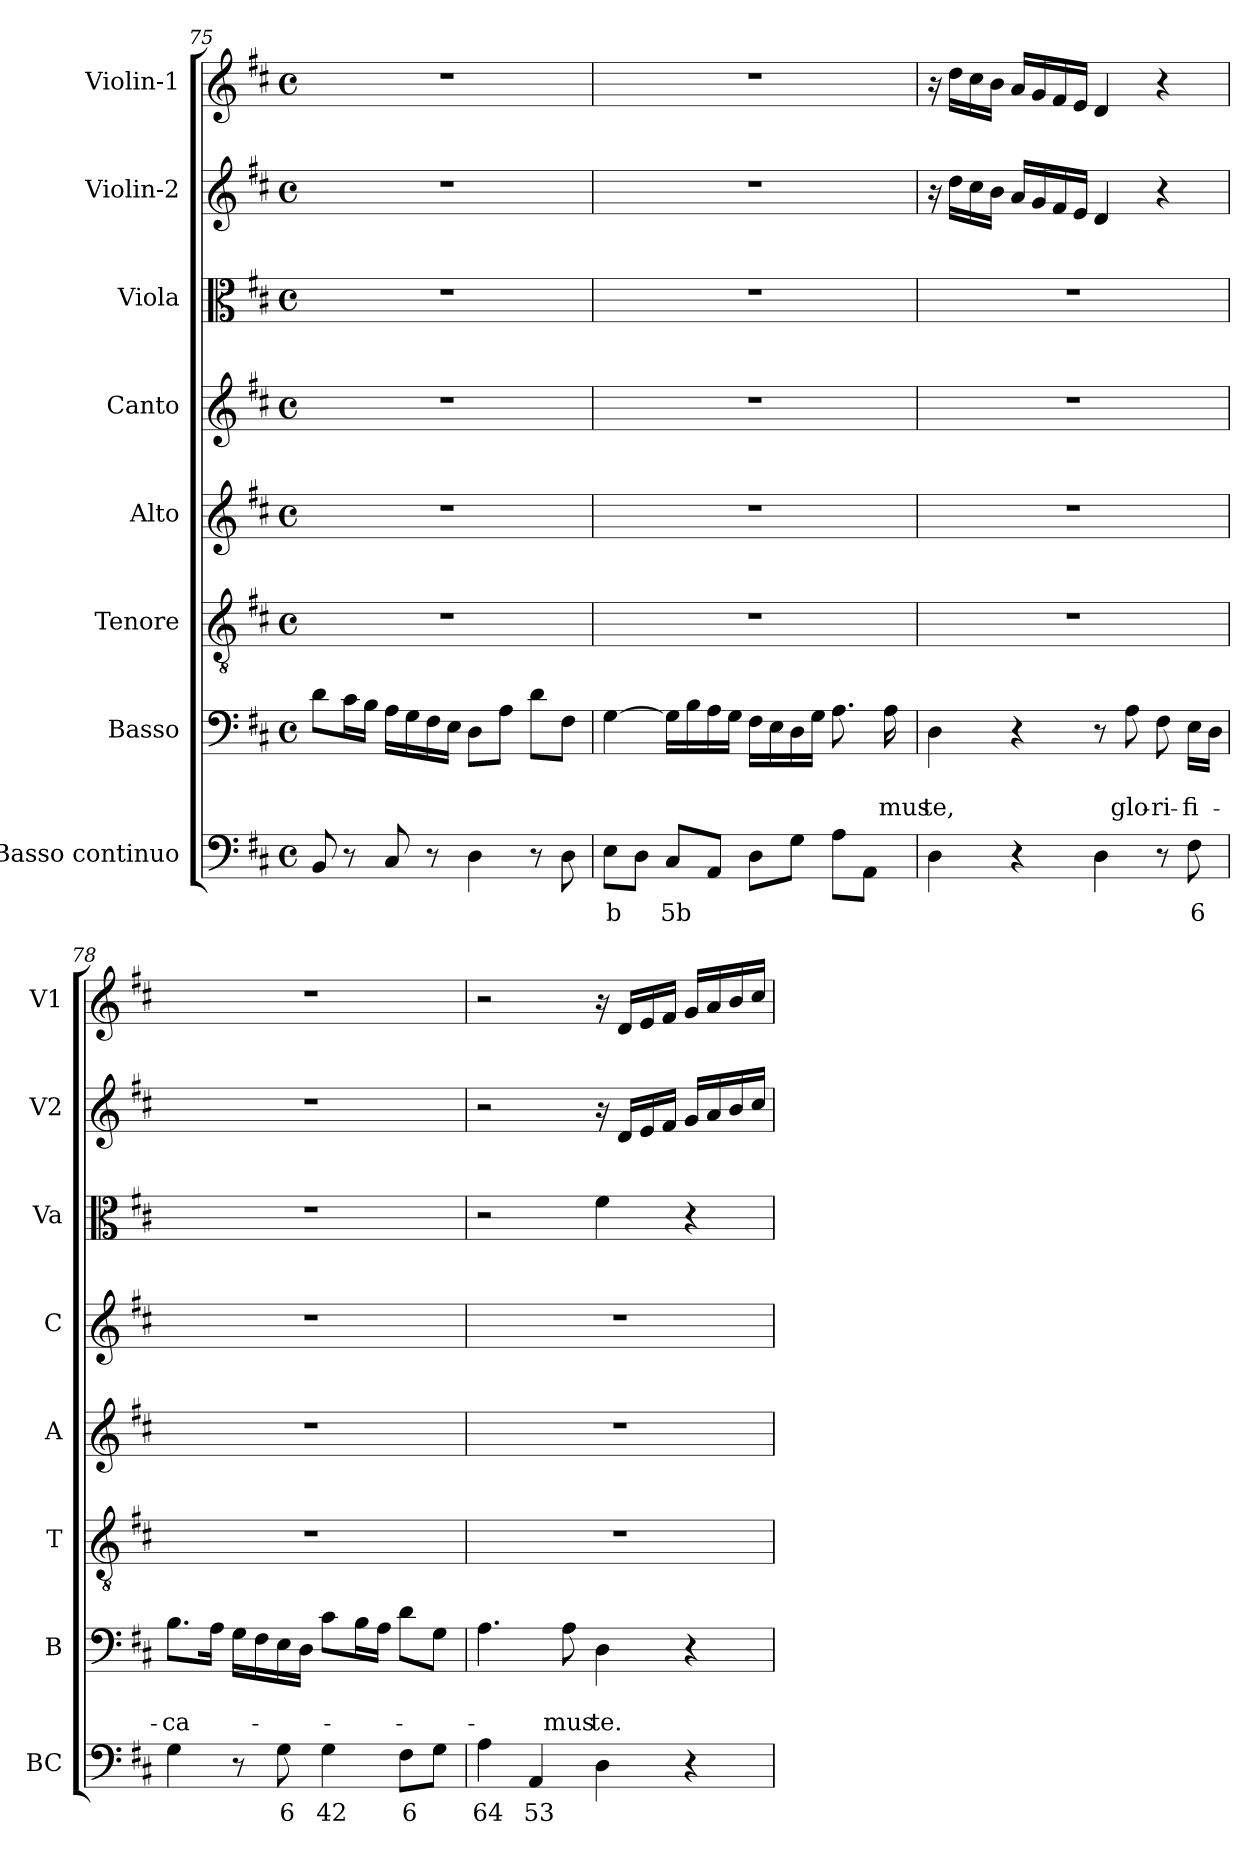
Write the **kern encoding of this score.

**kern	**text	**kern	**text	**text	**kern	**kern	**kern	**kern	**kern	**kern
*part8	*part8	*part7	*part7	*part7	*part6	*part5	*part4	*part3	*part2	*part1
*staff8	*staff8	*staff7	*staff7	*staff7	*staff6	*staff5	*staff4	*staff3	*staff2	*staff1
*I"Basso continuo	*	*I"Basso	*	*	*I"Tenore	*I"Alto	*I"Canto	*I"Viola	*I"Violin-2	*I"Violin-1
*I'BC	*	*I'B	*	*	*I'T	*I'A	*I'C	*I'Va	*I'V2	*I'V1
!!LO:LB:g=z
*clefF4	*	*clefF4	*	*	*clefGv2	*clefG2	*clefG2	*clefC3	*clefG2	*clefG2
*k[f#c#]	*	*k[f#c#]	*	*	*k[f#c#]	*k[f#c#]	*k[f#c#]	*k[f#c#]	*k[f#c#]	*k[f#c#]
*D:	*	*D:	*	*	*D:	*D:	*D:	*D:	*D:	*D:
*M4/4	*	*M4/4	*	*	*M4/4	*M4/4	*M4/4	*M4/4	*M4/4	*M4/4
*met(c)	*	*met(c)	*	*	*met(c)	*met(c)	*met(c)	*met(c)	*met(c)	*met(c)
=75	=75	=75	=75	=75	=75	=75	=75	=75	=75	=75
8BB/	.	8d\L	.	.	1r	1r	1r	1r	1r	1r
8r	.	16c#\L	.	.	.	.	.	.	.	.
.	.	16B\JJ	.	.	.	.	.	.	.	.
8C#/	.	16A\LL	.	.	.	.	.	.	.	.
.	.	16G\	.	.	.	.	.	.	.	.
8r	.	16F#\	.	.	.	.	.	.	.	.
.	.	16E\JJ	.	.	.	.	.	.	.	.
4D\	.	8D\L	.	.	.	.	.	.	.	.
.	.	8A\J	.	.	.	.	.	.	.	.
8r	.	8d\L	.	.	.	.	.	.	.	.
8D\	.	8F#\J	.	.	.	.	.	.	.	.
=76	=76	=76	=76	=76	=76	=76	=76	=76	=76	=76
!	!LO:LY:b	!	!	!	!	!	!	!	!	!
8E\L	b	[4G\	.	.	1r	1r	1r	1r	1r	1r
8D\J	.	.	.	.	.	.	.	.	.	.
!	!LO:LY:b	!	!	!	!	!	!	!	!	!
8C#/L	5b	16G\LL]	.	.	.	.	.	.	.	.
.	.	16B\	.	.	.	.	.	.	.	.
8AA/J	.	16A\	.	.	.	.	.	.	.	.
.	.	16G\JJ	.	.	.	.	.	.	.	.
8D\L	.	16F#\LL	.	.	.	.	.	.	.	.
.	.	16E\	.	.	.	.	.	.	.	.
8G\J	.	16D\	.	.	.	.	.	.	.	.
.	.	16G\JJ	.	.	.	.	.	.	.	.
8A\L	.	8.A\	.	.	.	.	.	.	.	.
8AA\J	.	.	.	.	.	.	.	.	.	.
!	!	!	!	!LO:LY:b	!	!	!	!	!	!
.	.	16A\	.	-mus	.	.	.	.	.	.
=77	=77	=77	=77	=77	=77	=77	=77	=77	=77	=77
!	!	!	!	!LO:LY:b	!	!	!	!	!	!
4D\	.	4D\	.	te,	1r	1r	1r	1r	16r	16r
.	.	.	.	.	.	.	.	.	16dd\LL	16dd\LL
.	.	.	.	.	.	.	.	.	16cc#\	16cc#\
.	.	.	.	.	.	.	.	.	16b\JJ	16b\JJ
4r	.	4r	.	.	.	.	.	.	16a/LL	16a/LL
.	.	.	.	.	.	.	.	.	16g/	16g/
.	.	.	.	.	.	.	.	.	16f#/	16f#/
.	.	.	.	.	.	.	.	.	16e/JJ	16e/JJ
4D\	.	8r	.	.	.	.	.	.	4d/	4d/
!	!	!	!	!LO:LY:b	!	!	!	!	!	!
.	.	8A\	.	glo-	.	.	.	.	.	.
!	!	!	!	!LO:LY:b	!	!	!	!	!	!
8r	.	8F#\	.	-ri-	.	.	.	.	4r	4r
!	!LO:LY:b	!	!	!LO:LY:b	!	!	!	!	!	!
8F#\	6	16E\LL	.	-fi-	.	.	.	.	.	.
.	.	16D\JJ	.	.	.	.	.	.	.	.
=78	=78	=78	=78	=78	=78	=78	=78	=78	=78	=78
!	!	!	!	!LO:LY:b	!	!	!	!	!	!
4G\	.	8.B\L	.	-ca-	1r	1r	1r	1r	1r	1r
.	.	16A\Jk	.	.	.	.	.	.	.	.
8r	.	16G\LL	.	.	.	.	.	.	.	.
.	.	16F#\	.	.	.	.	.	.	.	.
!	!LO:LY:b	!	!	!	!	!	!	!	!	!
8G\	6	16E\	.	.	.	.	.	.	.	.
.	.	16D\JJ	.	.	.	.	.	.	.	.
!	!LO:LY:b	!	!	!	!	!	!	!	!	!
4G\	42	8c#\L	.	.	.	.	.	.	.	.
.	.	16B\L	.	.	.	.	.	.	.	.
.	.	16A\JJ	.	.	.	.	.	.	.	.
!	!LO:LY:b	!	!	!	!	!	!	!	!	!
8F#\L	6	8d\L	.	.	.	.	.	.	.	.
8G\J	.	8G\J	.	.	.	.	.	.	.	.
!!LO:PB:g=z
=79	=79	=79	=79	=79	=79	=79	=79	=79	=79	=79
!	!LO:LY:b	!	!	!	!	!	!	!	!	!
4A\	64	4.A\	.	.	1r	1r	1r	2r	2r	2r
!	!LO:LY:b	!	!	!	!	!	!	!	!	!
4AA/	53	.	.	.	.	.	.	.	.	.
!	!	!	!	!LO:LY:b	!	!	!	!	!	!
.	.	8A\	.	-mus	.	.	.	.	.	.
!	!	!	!	!LO:LY:b	!	!	!	!	!	!
4D\	.	4D\	.	te.	.	.	.	4f#\	16r	16r
.	.	.	.	.	.	.	.	.	16d/LL	16d/LL
.	.	.	.	.	.	.	.	.	16e/	16e/
.	.	.	.	.	.	.	.	.	16f#/JJ	16f#/JJ
4r	.	4r	.	.	.	.	.	4r	16g/LL	16g/LL
.	.	.	.	.	.	.	.	.	16a/	16a/
.	.	.	.	.	.	.	.	.	16b/	16b/
.	.	.	.	.	.	.	.	.	16cc#/JJ	16cc#/JJ
=	=	=	=	=	=	=	=	=	=	=
*-	*-	*-	*-	*-	*-	*-	*-	*-	*-	*-
